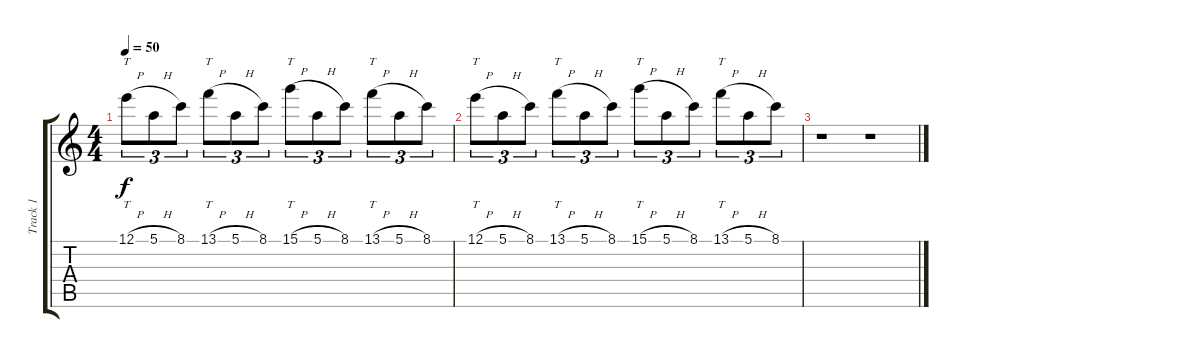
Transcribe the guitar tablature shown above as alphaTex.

\track ("Track 1" "Track 1") {instrument acousticguitarsteel}
\staff {score tabs}
\tuning (E4 B3 G3 D3 A2 E2) {hide}
\ts (4 4)
\tempo 50
\clef g2
\ks c
12.1{h}.8{tt tu (3 2) dy f instrument acousticguitarsteel} 5.1{h}.8{tu (3 2)} 8.1.8{tu (3 2)} 13.1{h}.8{tt tu (3 2)} 5.1{h}.8{tu (3 2)} 8.1.8{tu (3 2)} 15.1{h}.8{tt tu (3 2)} 5.1{h}.8{tu (3 2)} 8.1.8{tu (3 2)} 13.1{h}.8{tt tu (3 2)} 5.1{h}.8{tu (3 2)} 8.1.8{tu (3 2)} |
12.1{h}.8{tt tu (3 2)} 5.1{h}.8{tu (3 2)} 8.1.8{tu (3 2)} 13.1{h}.8{tt tu (3 2)} 5.1{h}.8{tu (3 2)} 8.1.8{tu (3 2)} 15.1{h}.8{tt tu (3 2)} 5.1{h}.8{tu (3 2)} 8.1.8{tu (3 2)} 13.1{h}.8{tt tu (3 2)} 5.1{h}.8{tu (3 2)} 8.1.8{tu (3 2)} |
r.1 r.1
